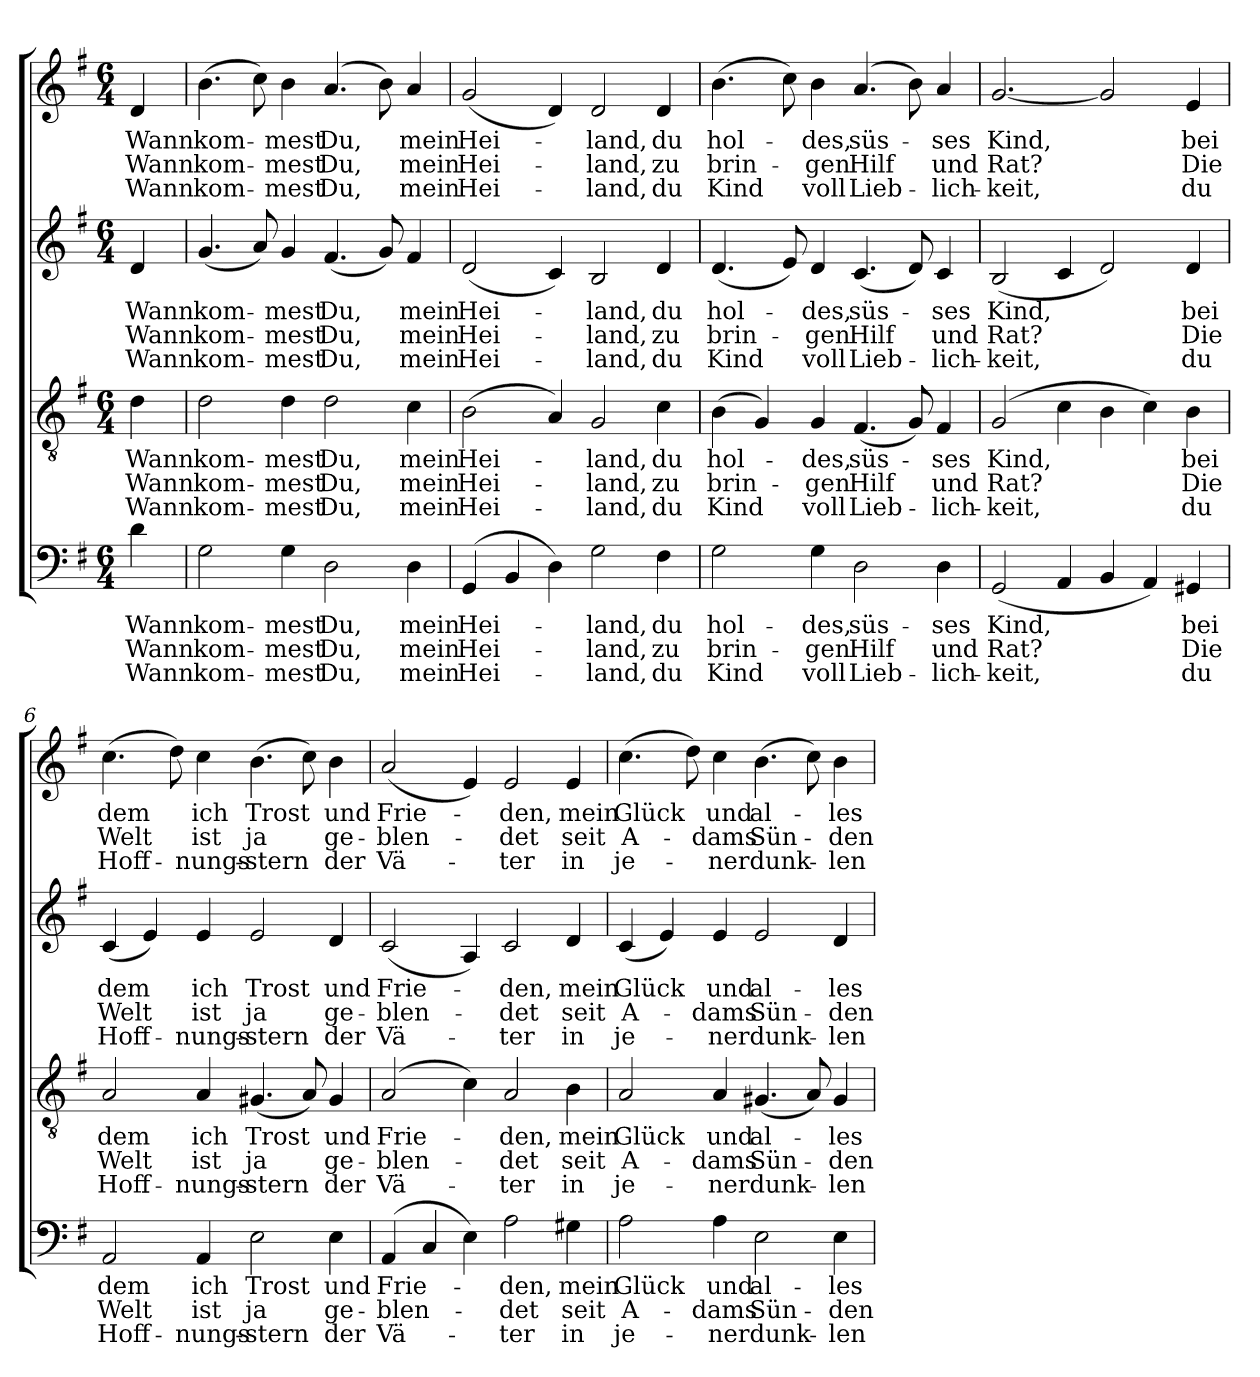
**kern	**text	**text	**text	**kern	**text	**text	**text	**kern	**text	**text	**text	**kern	**text	**text	**text
*part4	*part4	*part4	*part4	*part3	*part3	*part3	*part3	*part2	*part2	*part2	*part2	*part1	*part1	*part1	*part1
*staff4	*staff4	*staff4	*staff4	*staff3	*staff3	*staff3	*staff3	*staff2	*staff2	*staff2	*staff2	*staff1	*staff1	*staff1	*staff1
*clefF4	*	*	*	*clefGv2	*	*	*	*clefG2	*	*	*	*clefG2	*	*	*
*k[f#]	*	*	*	*k[f#]	*	*	*	*k[f#]	*	*	*	*k[f#]	*	*	*
*G:	*	*	*	*G:	*	*	*	*G:	*	*	*	*G:	*	*	*
*M6/4	*	*	*	*M6/4	*	*	*	*M6/4	*	*	*	*M6/4	*	*	*
=1	=1	=1	=1	=1	=1	=1	=1	=1	=1	=1	=1	=1	=1	=1	=1
!	!LO:LY:b	!LO:LY:b	!LO:LY:b	!	!LO:LY:b	!LO:LY:b	!LO:LY:b	!	!LO:LY:b	!LO:LY:b	!LO:LY:b	!	!LO:LY:b	!LO:LY:b	!LO:LY:b
4d\	Wann	Wann	Wann	4d\	Wann	Wann	Wann	4d/	Wann	Wann	Wann	4d/	Wann	Wann	Wann
=2	=2	=2	=2	=2	=2	=2	=2	=2	=2	=2	=2	=2	=2	=2	=2
!	!LO:LY:b	!LO:LY:b	!LO:LY:b	!	!LO:LY:b	!LO:LY:b	!LO:LY:b	!	!LO:LY:b	!LO:LY:b	!LO:LY:b	!	!LO:LY:b	!LO:LY:b	!LO:LY:b
2G\	kom-	kom-	kom-	2d\	kom-	kom-	kom-	(<4.g/	kom-	kom-	kom-	(>4.b\	kom-	kom-	kom-
.	.	.	.	.	.	.	.	8a/)	.	.	.	8cc\)	.	.	.
!	!LO:LY:b	!LO:LY:b	!LO:LY:b	!	!LO:LY:b	!LO:LY:b	!LO:LY:b	!	!LO:LY:b	!LO:LY:b	!LO:LY:b	!	!LO:LY:b	!LO:LY:b	!LO:LY:b
4G\	-mest	-mest	-mest	4d\	-mest	-mest	-mest	4g/	-mest	-mest	-mest	4b\	-mest	-mest	-mest
!	!LO:LY:b	!LO:LY:b	!LO:LY:b	!	!LO:LY:b	!LO:LY:b	!LO:LY:b	!	!LO:LY:b	!LO:LY:b	!LO:LY:b	!	!LO:LY:b	!LO:LY:b	!LO:LY:b
2D\	Du,	Du,	Du,	2d\	Du,	Du,	Du,	(<4.f#/	Du,	Du,	Du,	(4.a/	Du,	Du,	Du,
.	.	.	.	.	.	.	.	8g/)	.	.	.	8b\)	.	.	.
!	!LO:LY:b	!LO:LY:b	!LO:LY:b	!	!LO:LY:b	!LO:LY:b	!LO:LY:b	!	!LO:LY:b	!LO:LY:b	!LO:LY:b	!	!LO:LY:b	!LO:LY:b	!LO:LY:b
4D\	mein	mein	mein	4c\	mein	mein	mein	4f#/	mein	mein	mein	4a/	mein	mein	mein
=3	=3	=3	=3	=3	=3	=3	=3	=3	=3	=3	=3	=3	=3	=3	=3
!	!LO:LY:b	!LO:LY:b	!LO:LY:b	!	!LO:LY:b	!LO:LY:b	!LO:LY:b	!	!LO:LY:b	!LO:LY:b	!LO:LY:b	!	!LO:LY:b	!LO:LY:b	!LO:LY:b
(>4GG/	Hei-	Hei-	Hei-	(>2B\	Hei-	Hei-	Hei-	(<2d/	Hei-	Hei-	Hei-	(<2g/	Hei-	Hei-	Hei-
4BB/	.	.	.	.	.	.	.	.	.	.	.	.	.	.	.
4D\)	.	.	.	4A/)	.	.	.	4c/)	.	.	.	4d/)	.	.	.
!	!LO:LY:b	!LO:LY:b	!LO:LY:b	!	!LO:LY:b	!LO:LY:b	!LO:LY:b	!	!LO:LY:b	!LO:LY:b	!LO:LY:b	!	!LO:LY:b	!LO:LY:b	!LO:LY:b
2G\	-land,	-land,	-land,	2G/	-land,	-land,	-land,	2B/	-land,	-land,	-land,	2d/	-land,	-land,	-land,
!	!LO:LY:b	!LO:LY:b	!LO:LY:b	!	!LO:LY:b	!LO:LY:b	!LO:LY:b	!	!LO:LY:b	!LO:LY:b	!LO:LY:b	!	!LO:LY:b	!LO:LY:b	!LO:LY:b
4F#\	du	zu	du	4c\	du	zu	du	4d/	du	zu	du	4d/	du	zu	du
=4	=4	=4	=4	=4	=4	=4	=4	=4	=4	=4	=4	=4	=4	=4	=4
!	!LO:LY:b	!LO:LY:b	!LO:LY:b	!	!LO:LY:b	!LO:LY:b	!LO:LY:b	!	!LO:LY:b	!LO:LY:b	!LO:LY:b	!	!LO:LY:b	!LO:LY:b	!LO:LY:b
2G\	hol-	brin-	Kind	(>4B\	hol-	brin-	Kind	(<4.d/	hol-	brin-	Kind	(>4.b\	hol-	brin-	Kind
.	.	.	.	4G/)	.	.	.	.	.	.	.	.	.	.	.
.	.	.	.	.	.	.	.	8e/)	.	.	.	8cc\)	.	.	.
!	!LO:LY:b	!LO:LY:b	!LO:LY:b	!	!LO:LY:b	!LO:LY:b	!LO:LY:b	!	!LO:LY:b	!LO:LY:b	!LO:LY:b	!	!LO:LY:b	!LO:LY:b	!LO:LY:b
4G\	-des,	-gen	voll	4G/	-des,	-gen	voll	4d/	-des,	-gen	voll	4b\	-des,	-gen	voll
!	!LO:LY:b	!LO:LY:b	!LO:LY:b	!	!LO:LY:b	!LO:LY:b	!LO:LY:b	!	!LO:LY:b	!LO:LY:b	!LO:LY:b	!	!LO:LY:b	!LO:LY:b	!LO:LY:b
2D\	süs-	Hilf	Lieb-	(<4.F#/	süs-	Hilf	Lieb-	(<4.c/	süs-	Hilf	Lieb-	(4.a/	süs-	Hilf	Lieb-
.	.	.	.	8G/)	.	.	.	8d/)	.	.	.	8b\)	.	.	.
!	!LO:LY:b	!LO:LY:b	!LO:LY:b	!	!LO:LY:b	!LO:LY:b	!LO:LY:b	!	!LO:LY:b	!LO:LY:b	!LO:LY:b	!	!LO:LY:b	!LO:LY:b	!LO:LY:b
4D\	-ses	und	-lich-	4F#/	-ses	und	-lich-	4c/	-ses	und	-lich-	4a/	-ses	und	-lich-
!!LO:LB:g=z
=5	=5	=5	=5	=5	=5	=5	=5	=5	=5	=5	=5	=5	=5	=5	=5
!	!LO:LY:b	!LO:LY:b	!LO:LY:b	!	!LO:LY:b	!LO:LY:b	!LO:LY:b	!	!LO:LY:b	!LO:LY:b	!LO:LY:b	!	!LO:LY:b	!LO:LY:b	!LO:LY:b
(<2GG/	Kind,	Rat?	-keit,	(2G/	Kind,	Rat?	-keit,	(2B/	Kind,	Rat?	-keit,	[2.g/	Kind,	Rat?	-keit,
4AA/	.	.	.	4c\	.	.	.	4c/	.	.	.	.	.	.	.
4BB/	.	.	.	4B\	.	.	.	2d/)	.	.	.	2g/]	.	.	.
4AA/)	.	.	.	4c\)	.	.	.	.	.	.	.	.	.	.	.
!	!LO:LY:b	!LO:LY:b	!LO:LY:b	!	!LO:LY:b	!LO:LY:b	!LO:LY:b	!	!LO:LY:b	!LO:LY:b	!LO:LY:b	!	!LO:LY:b	!LO:LY:b	!LO:LY:b
4GG#X/	bei	Die	du	4B\	bei	Die	du	4d/	bei	Die	du	4e/	bei	Die	du
=6	=6	=6	=6	=6	=6	=6	=6	=6	=6	=6	=6	=6	=6	=6	=6
!	!LO:LY:b	!LO:LY:b	!LO:LY:b	!	!LO:LY:b	!LO:LY:b	!LO:LY:b	!	!LO:LY:b	!LO:LY:b	!LO:LY:b	!	!LO:LY:b	!LO:LY:b	!LO:LY:b
2AA/	dem	Welt	Hoff-	2A/	dem	Welt	Hoff-	(<4c/	dem	Welt	Hoff-	(>4.cc\	dem	Welt	Hoff-
.	.	.	.	.	.	.	.	4e/)	.	.	.	.	.	.	.
.	.	.	.	.	.	.	.	.	.	.	.	8dd\)	.	.	.
!	!LO:LY:b	!LO:LY:b	!LO:LY:b	!	!LO:LY:b	!LO:LY:b	!LO:LY:b	!	!LO:LY:b	!LO:LY:b	!LO:LY:b	!	!LO:LY:b	!LO:LY:b	!LO:LY:b
4AA/	ich	ist	-nungs-	4A/	ich	ist	-nungs-	4e/	ich	ist	-nungs-	4cc\	ich	ist	-nungs-
!	!LO:LY:b	!LO:LY:b	!LO:LY:b	!	!LO:LY:b	!LO:LY:b	!LO:LY:b	!	!LO:LY:b	!LO:LY:b	!LO:LY:b	!	!LO:LY:b	!LO:LY:b	!LO:LY:b
2E\	Trost	ja	-stern	(<4.G#X/	Trost	ja	-stern	2e/	Trost	ja	-stern	(>4.b\	Trost	ja	-stern
.	.	.	.	8A/)	.	.	.	.	.	.	.	8cc\)	.	.	.
!	!LO:LY:b	!LO:LY:b	!LO:LY:b	!	!LO:LY:b	!LO:LY:b	!LO:LY:b	!	!LO:LY:b	!LO:LY:b	!LO:LY:b	!	!LO:LY:b	!LO:LY:b	!LO:LY:b
4E\	und	ge-	der	4G#/	und	ge-	der	4d/	und	ge-	der	4b\	und	ge-	der
=7	=7	=7	=7	=7	=7	=7	=7	=7	=7	=7	=7	=7	=7	=7	=7
!	!LO:LY:b	!LO:LY:b	!LO:LY:b	!	!LO:LY:b	!LO:LY:b	!LO:LY:b	!	!LO:LY:b	!LO:LY:b	!LO:LY:b	!	!LO:LY:b	!LO:LY:b	!LO:LY:b
(>4AA/	Frie-	-blen-	Vä-	(2A/	Frie-	-blen-	Vä-	(<2c/	Frie-	-blen-	Vä-	(<2a/	Frie-	-blen-	Vä-
4C/	.	.	.	.	.	.	.	.	.	.	.	.	.	.	.
4E\)	.	.	.	4c\)	.	.	.	4A/)	.	.	.	4e/)	.	.	.
!	!LO:LY:b	!LO:LY:b	!LO:LY:b	!	!LO:LY:b	!LO:LY:b	!LO:LY:b	!	!LO:LY:b	!LO:LY:b	!LO:LY:b	!	!LO:LY:b	!LO:LY:b	!LO:LY:b
2A\	-den,	-det	-ter	2A/	-den,	-det	-ter	2c/	-den,	-det	-ter	2e/	-den,	-det	-ter
!	!LO:LY:b	!LO:LY:b	!LO:LY:b	!	!LO:LY:b	!LO:LY:b	!LO:LY:b	!	!LO:LY:b	!LO:LY:b	!LO:LY:b	!	!LO:LY:b	!LO:LY:b	!LO:LY:b
4G#X\	mein	seit	in	4B\	mein	seit	in	4d/	mein	seit	in	4e/	mein	seit	in
=8	=8	=8	=8	=8	=8	=8	=8	=8	=8	=8	=8	=8	=8	=8	=8
!	!LO:LY:b	!LO:LY:b	!LO:LY:b	!	!LO:LY:b	!LO:LY:b	!LO:LY:b	!	!LO:LY:b	!LO:LY:b	!LO:LY:b	!	!LO:LY:b	!LO:LY:b	!LO:LY:b
2A\	Glück	A-	je-	2A/	Glück	A-	je-	(<4c/	Glück	A-	je-	(>4.cc\	Glück	A-	je-
.	.	.	.	.	.	.	.	4e/)	.	.	.	.	.	.	.
.	.	.	.	.	.	.	.	.	.	.	.	8dd\)	.	.	.
!	!LO:LY:b	!LO:LY:b	!LO:LY:b	!	!LO:LY:b	!LO:LY:b	!LO:LY:b	!	!LO:LY:b	!LO:LY:b	!LO:LY:b	!	!LO:LY:b	!LO:LY:b	!LO:LY:b
4A\	und	-dams	-ner	4A/	und	-dams	-ner	4e/	und	-dams	-ner	4cc\	und	-dams	-ner
!	!LO:LY:b	!LO:LY:b	!LO:LY:b	!	!LO:LY:b	!LO:LY:b	!LO:LY:b	!	!LO:LY:b	!LO:LY:b	!LO:LY:b	!	!LO:LY:b	!LO:LY:b	!LO:LY:b
2E\	al-	Sün-	dunk-	(<4.G#X/	al-	Sün-	dunk-	2e/	al-	Sün-	dunk-	(>4.b\	al-	Sün-	dunk-
.	.	.	.	8A/)	.	.	.	.	.	.	.	8cc\)	.	.	.
!	!LO:LY:b	!LO:LY:b	!LO:LY:b	!	!LO:LY:b	!LO:LY:b	!LO:LY:b	!	!LO:LY:b	!LO:LY:b	!LO:LY:b	!	!LO:LY:b	!LO:LY:b	!LO:LY:b
4E\	-les	-den-	-len	4G#/	-les	-den-	-len	4d/	-les	-den-	-len	4b\	-les	-den-	-len
=	=	=	=	=	=	=	=	=	=	=	=	=	=	=	=
*-	*-	*-	*-	*-	*-	*-	*-	*-	*-	*-	*-	*-	*-	*-	*-
